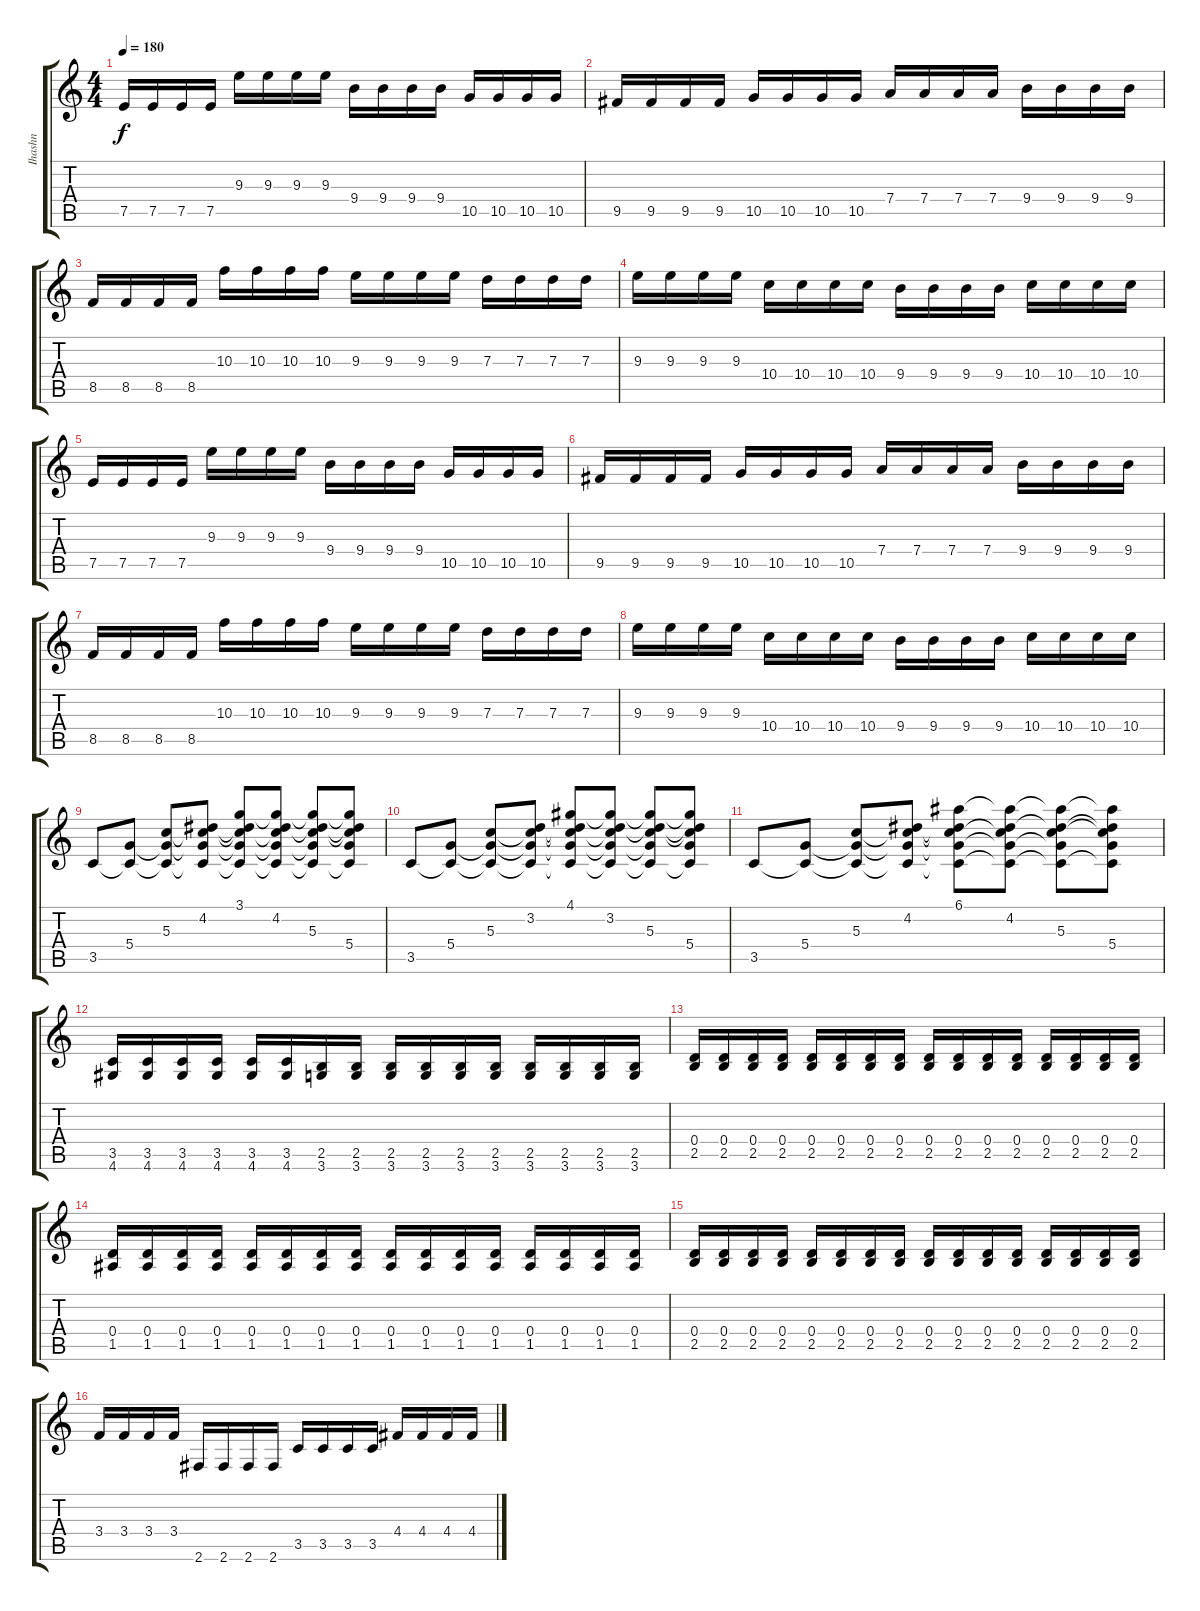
\track ("Ihashn" "Ihashn") {instrument overdrivenguitar}
\staff {score tabs}
\tuning (E4 B3 G3 D3 A2 E2) {hide}
\ts (4 4)
\tempo 180
\clef g2
\ks c
7.5.16{dy f} 7.5.16 7.5.16 7.5.16 9.3.16 9.3.16 9.3.16 9.3.16 9.4.16 9.4.16 9.4.16 9.4.16 10.5.16 10.5.16 10.5.16 10.5.16 |
9.5.16 9.5.16 9.5.16 9.5.16 10.5.16 10.5.16 10.5.16 10.5.16 7.4.16 7.4.16 7.4.16 7.4.16 9.4.16 9.4.16 9.4.16 9.4.16 |
8.5.16 8.5.16 8.5.16 8.5.16 10.3.16 10.3.16 10.3.16 10.3.16 9.3.16 9.3.16 9.3.16 9.3.16 7.3.16 7.3.16 7.3.16 7.3.16 |
9.3.16 9.3.16 9.3.16 9.3.16 10.4.16 10.4.16 10.4.16 10.4.16 9.4.16 9.4.16 9.4.16 9.4.16 10.4.16 10.4.16 10.4.16 10.4.16 |
7.5.16 7.5.16 7.5.16 7.5.16 9.3.16 9.3.16 9.3.16 9.3.16 9.4.16 9.4.16 9.4.16 9.4.16 10.5.16 10.5.16 10.5.16 10.5.16 |
9.5.16 9.5.16 9.5.16 9.5.16 10.5.16 10.5.16 10.5.16 10.5.16 7.4.16 7.4.16 7.4.16 7.4.16 9.4.16 9.4.16 9.4.16 9.4.16 |
8.5.16 8.5.16 8.5.16 8.5.16 10.3.16 10.3.16 10.3.16 10.3.16 9.3.16 9.3.16 9.3.16 9.3.16 7.3.16 7.3.16 7.3.16 7.3.16 |
9.3.16 9.3.16 9.3.16 9.3.16 10.4.16 10.4.16 10.4.16 10.4.16 9.4.16 9.4.16 9.4.16 9.4.16 10.4.16 10.4.16 10.4.16 10.4.16 |
3.5.8 (5.4 3.5{t}).8 (5.3 5.4{t} 3.5{t}).8 (4.2 5.3{t} 5.4{t} 3.5{t}).8 (3.1 4.2{t} 5.3{t} 5.4{t} 3.5{t}).8 (3.1{t} 4.2 5.3{t} 5.4{t} 3.5{t}).8 (3.1{t} 4.2{t} 5.3 5.4{t} 3.5{t}).8 (3.1{t} 4.2{t} 5.3{t} 5.4 3.5{t}).8 |
3.5.8 (5.4 3.5{t}).8 (5.3 5.4{t} 3.5{t}).8 (3.2 5.3{t} 5.4{t} 3.5{t}).8 (4.1 3.2{t} 5.3{t} 5.4{t} 3.5{t}).8 (4.1{t} 3.2 5.3{t} 5.4{t} 3.5{t}).8 (4.1{t} 3.2{t} 5.3 5.4{t} 3.5{t}).8 (4.1{t} 3.2{t} 5.3{t} 5.4 3.5{t}).8 |
3.5.8 (5.4 3.5{t}).8 (5.3 5.4{t} 3.5{t}).8 (4.2 5.3{t} 5.4{t} 3.5{t}).8 (6.1 4.2{t} 5.3{t} 5.4{t} 3.5{t}).8 (6.1{t} 4.2 5.3{t} 5.4{t} 3.5{t}).8 (6.1{t} 4.2{t} 5.3 5.4{t} 3.5{t}).8 (6.1{t} 4.2{t} 5.3{t} 5.4 3.5{t}).8 |
(3.5 4.6).16 (3.5 4.6).16 (3.5 4.6).16 (3.5 4.6).16 (3.5 4.6).16 (3.5 4.6).16 (2.5 3.6).16 (2.5 3.6).16 (2.5 3.6).16 (2.5 3.6).16 (2.5 3.6).16 (2.5 3.6).16 (2.5 3.6).16 (2.5 3.6).16 (2.5 3.6).16 (2.5 3.6).16 |
(0.4 2.5).16 (0.4 2.5).16 (0.4 2.5).16 (0.4 2.5).16 (0.4 2.5).16 (0.4 2.5).16 (0.4 2.5).16 (0.4 2.5).16 (0.4 2.5).16 (0.4 2.5).16 (0.4 2.5).16 (0.4 2.5).16 (0.4 2.5).16 (0.4 2.5).16 (0.4 2.5).16 (0.4 2.5).16 |
(0.4 1.5).16 (0.4 1.5).16 (0.4 1.5).16 (0.4 1.5).16 (0.4 1.5).16 (0.4 1.5).16 (0.4 1.5).16 (0.4 1.5).16 (0.4 1.5).16 (0.4 1.5).16 (0.4 1.5).16 (0.4 1.5).16 (0.4 1.5).16 (0.4 1.5).16 (0.4 1.5).16 (0.4 1.5).16 |
(0.4 2.5).16 (0.4 2.5).16 (0.4 2.5).16 (0.4 2.5).16 (0.4 2.5).16 (0.4 2.5).16 (0.4 2.5).16 (0.4 2.5).16 (0.4 2.5).16 (0.4 2.5).16 (0.4 2.5).16 (0.4 2.5).16 (0.4 2.5).16 (0.4 2.5).16 (0.4 2.5).16 (0.4 2.5).16 |
3.4.16 3.4.16 3.4.16 3.4.16 2.6.16 2.6.16 2.6.16 2.6.16 3.5.16 3.5.16 3.5.16 3.5.16 4.4.16 4.4.16 4.4.16 4.4.16
